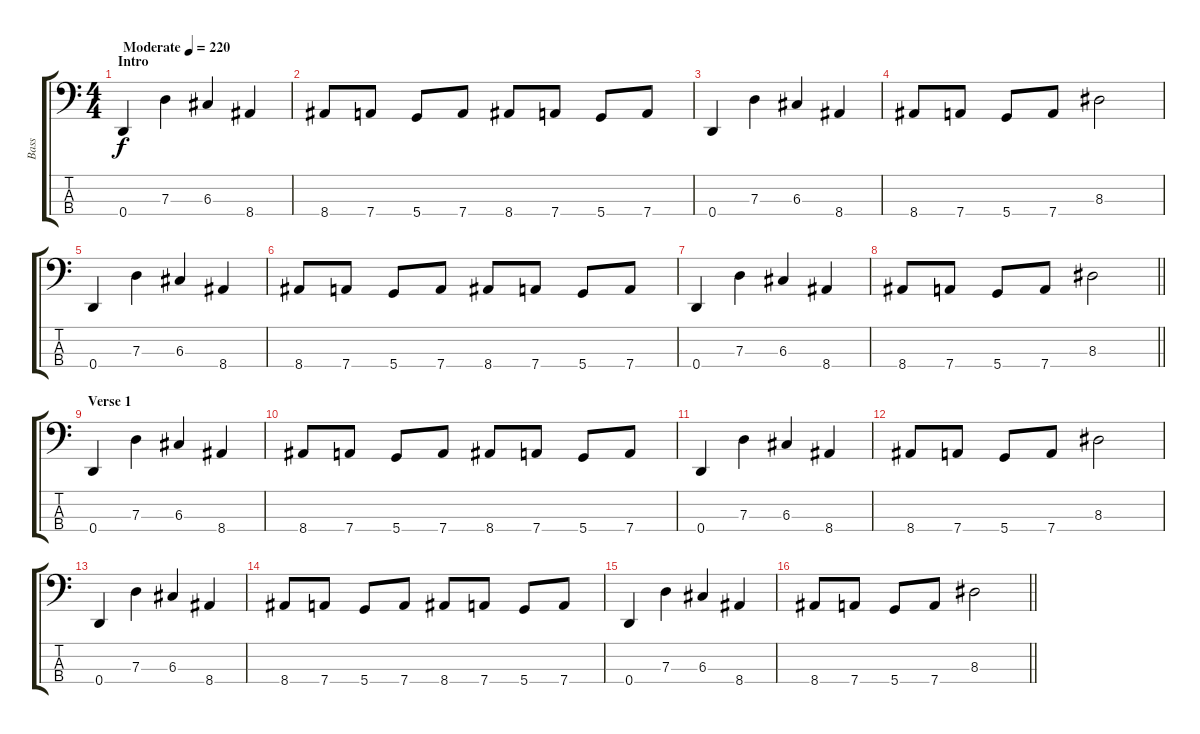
\track ("Bass" "Bass") {instrument electricbassfinger}
\staff {score tabs}
\tuning (F2 C2 G1 D1) {hide}
\ts (4 4)
\section ("" "Intro")
\tempo (220 "Moderate")
\clef f4
\ks c
0.4.4{dy f instrument electricbassfinger} 7.3.4 6.3.4 8.4.4 |
8.4.8 7.4.8 5.4.8 7.4.8 8.4.8 7.4.8 5.4.8 7.4.8 |
0.4.4 7.3.4 6.3.4 8.4.4 |
8.4.8 7.4.8 5.4.8 7.4.8 8.3.2 |
0.4.4 7.3.4 6.3.4 8.4.4 |
8.4.8 7.4.8 5.4.8 7.4.8 8.4.8 7.4.8 5.4.8 7.4.8 |
0.4.4 7.3.4 6.3.4 8.4.4 |
\barLineRight lightlight
8.4.8 7.4.8 5.4.8 7.4.8 8.3.2 |
\section ("" "Verse 1")
0.4.4 7.3.4 6.3.4 8.4.4 |
8.4.8 7.4.8 5.4.8 7.4.8 8.4.8 7.4.8 5.4.8 7.4.8 |
0.4.4 7.3.4 6.3.4 8.4.4 |
8.4.8 7.4.8 5.4.8 7.4.8 8.3.2 |
0.4.4 7.3.4 6.3.4 8.4.4 |
8.4.8 7.4.8 5.4.8 7.4.8 8.4.8 7.4.8 5.4.8 7.4.8 |
0.4.4 7.3.4 6.3.4 8.4.4 |
\barLineRight lightlight
8.4.8 7.4.8 5.4.8 7.4.8 8.3.2
